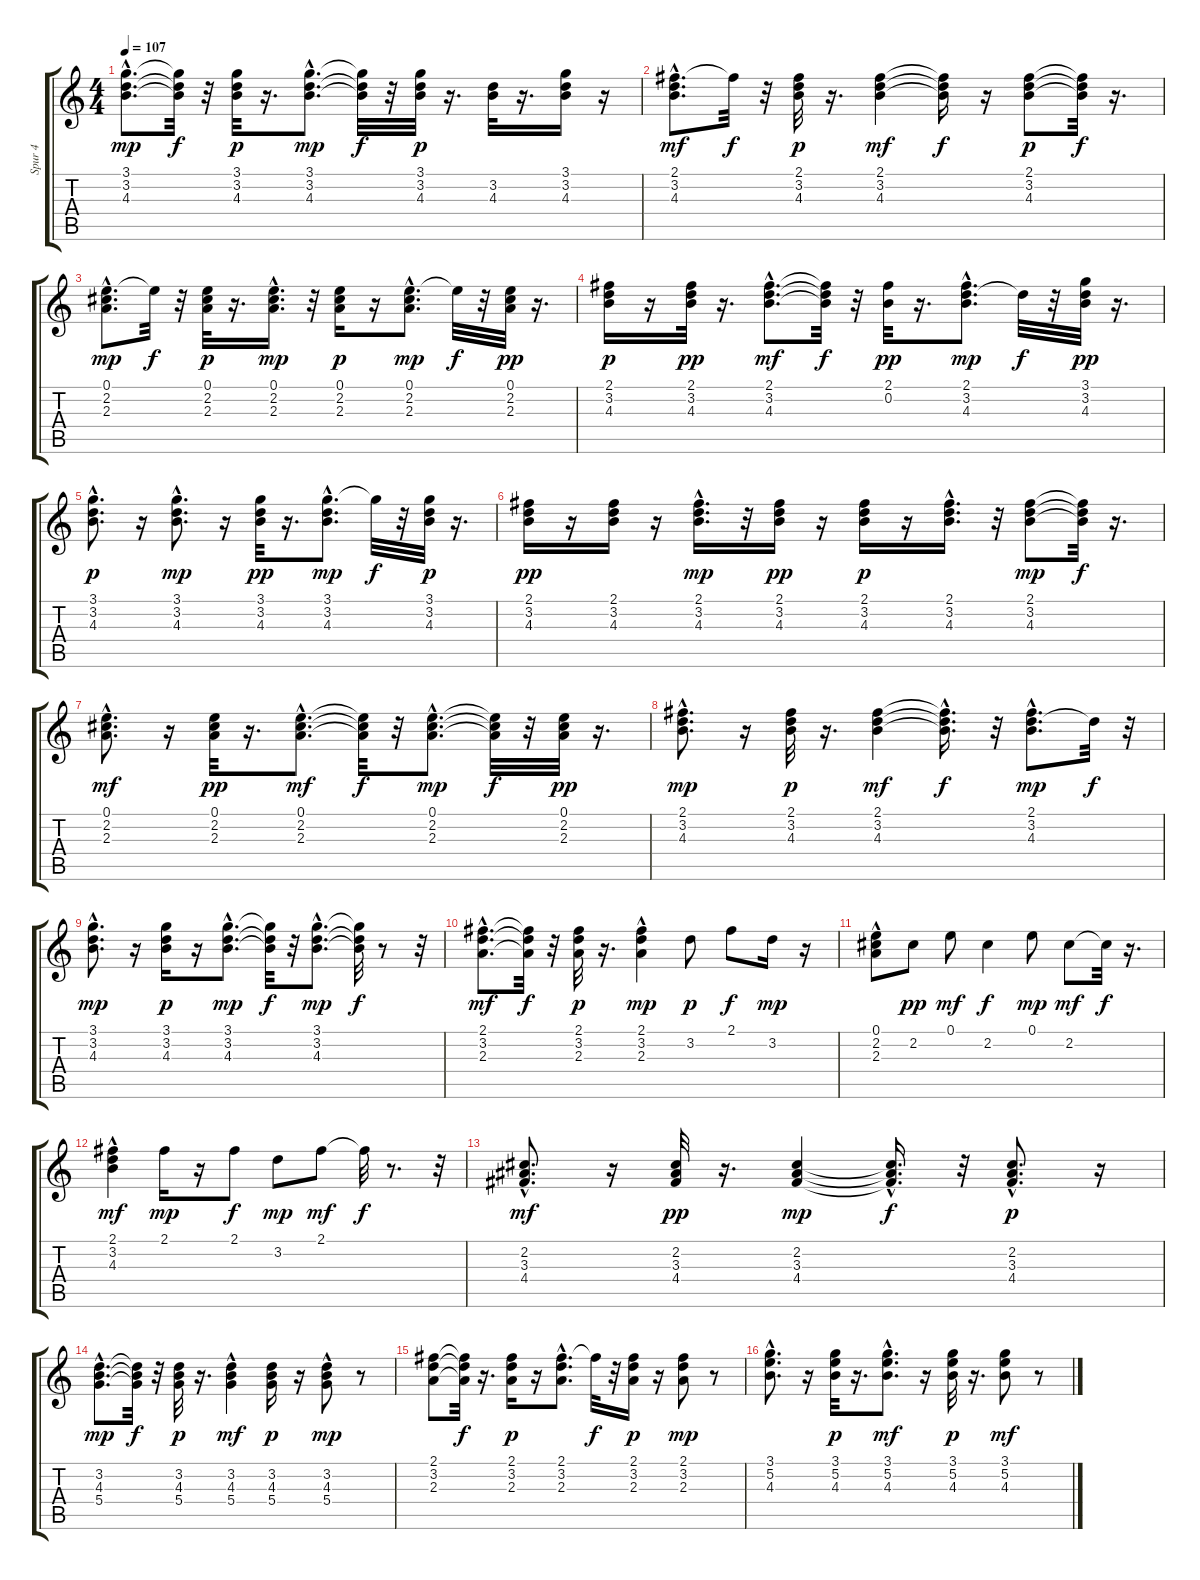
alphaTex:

\track ("Spur 4" "Spur 4") {instrument electricguitarclean}
\staff {score tabs}
\tuning (E4 B3 G3 D3 A2 E2) {hide}
\ts (4 4)
\tempo 107
\clef g2
\ks c
(3.1{hac} 3.2{hac} 4.3{hac}).8{d dy mp} (3.1{t} 3.2{t} 4.3{t}).32{dy f} r.32 (3.1 3.2 4.3).32{dy p} r.16{d} (3.1{hac} 3.2{hac} 4.3{hac}).8{d dy mp} (3.1{t} 3.2{t} 4.3{t}).32{dy f} r.32 (3.1 3.2 4.3).32{dy p} r.16{d} (3.2 4.3).32 r.16{d} (3.1 3.2 4.3).16 r.16 |
(2.1{hac} 3.2{hac} 4.3{hac}).8{d dy mf} 2.1{t}.32{dy f} r.32 (2.1 3.2 4.3).32{dy p} r.16{d} (2.1 3.2 4.3).4{dy mf} (2.1{t} 3.2{t} 4.3{t}).16{dy f} r.16 (2.1 3.2 4.3).8{dy p} (2.1{t} 3.2{t} 4.3{t}).32{dy f} r.16{d} |
(0.1{hac} 2.2{hac} 2.3{hac}).8{d dy mp} 0.1{t}.32{dy f} r.32 (0.1 2.2 2.3).32{dy p} r.16{d} (0.1{hac} 2.2 2.3{hac}).16{d dy mp} r.32 (0.1 2.2 2.3).16{dy p} r.16 (0.1{hac} 2.2{hac} 2.3{hac}).8{d dy mp} 0.1{t}.32{dy f} r.32 (0.1 2.2 2.3).32{dy pp} r.16{d} |
(2.1 3.2 4.3).16{dy p} r.16 (2.1 3.2 4.3).32{dy pp} r.16{d} (2.1{hac} 3.2{hac} 4.3{hac}).8{d dy mf} (2.1{t} 3.2{t} 4.3{t}).32{dy f} r.32 (2.1 0.2).32{dy pp} r.16{d} (2.1 3.2{hac} 4.3{hac}).8{d dy mp} 3.2{t}.32{dy f} r.32 (3.1 3.2 4.3).32{dy pp} r.16{d} |
(3.1{hac} 3.2{hac} 4.3{hac}).8{d dy p} r.16 (3.1{hac} 3.2{hac} 4.3{hac}).8{d dy mp} r.16 (3.1 3.2 4.3).32{dy pp} r.16{d} (3.1{hac} 3.2{hac} 4.3{hac}).8{d dy mp} 3.1{t}.32{dy f} r.32 (3.1 3.2 4.3).32{dy p} r.16{d} |
(2.1 3.2 4.3).16{dy pp} r.16 (2.1 3.2 4.3).16 r.16 (2.1{hac} 3.2{hac} 4.3{hac}).16{d dy mp} r.32 (2.1 3.2 4.3).16{dy pp} r.16 (2.1 3.2 4.3).16{dy p} r.16 (2.1{hac} 3.2{hac} 4.3{hac}).16{d} r.32 (2.1 3.2 4.3).8{dy mp} (2.1{t} 3.2{t} 4.3{t}).32{dy f} r.16{d} |
(0.1{hac} 2.2{hac} 2.3{hac}).8{d dy mf} r.16 (0.1 2.2 2.3).32{dy pp} r.16{d} (0.1{hac} 2.2{hac} 2.3{hac}).8{d dy mf} (0.1{t} 2.2{t} 2.3{t}).32{dy f} r.32 (0.1{hac} 2.2{hac} 2.3{hac}).8{d dy mp} (0.1{t} 2.2{t} 2.3{t}).32{dy f} r.32 (0.1 2.2 2.3).32{dy pp} r.16{d} |
(2.1{hac} 3.2{hac} 4.3{hac}).8{d dy mp} r.16 (2.1 3.2 4.3).32{dy p} r.16{d} (2.1 3.2 4.3).4{dy mf} (2.1{hac t} 3.2{hac t} 4.3{hac t}).16{d dy f} r.32 (2.1{hac} 3.2{hac} 4.3{hac}).8{d dy mp} 3.2{t}.32{dy f} r.32 |
(3.1{hac} 3.2{hac} 4.3{hac}).8{d dy mp} r.16 (3.1 3.2 4.3).16{dy p} r.16 (3.1{hac} 3.2{hac} 4.3{hac}).8{d dy mp} (3.1{t} 3.2{t} 4.3{t}).32{dy f} r.32 (3.1{hac} 3.2{hac} 4.3{hac}).8{d dy mp} (3.1{t} 3.2{t} 4.3{t}).32{dy f} r.8 r.32 |
(2.1{hac} 3.2{hac} 2.3{hac}).8{d dy mf} (2.1{t} 3.2{t} 2.3{t}).32{dy f} r.32 (2.1 3.2 2.3).32{dy p} r.16{d} (2.1 3.2{hac} 2.3).4{dy mp} 3.2.8{dy p} 2.1.8{dy f} 3.2.16{dy mp} r.16 |
(0.1{hac} 2.2{hac} 2.3{hac}).8 2.2.8{dy pp} 0.1.8{dy mf} 2.2.4{dy f} 0.1.8{dy mp} 2.2.8{dy mf} 2.2{t}.32{dy f} r.16{d} |
(2.1{hac} 3.2{hac} 4.3{hac}).4{dy mf} 2.1.16{dy mp} r.16 2.1.8{dy f} 3.2.8{dy mp} 2.1.8{dy mf} 2.1{t}.32{dy f} r.8{d} r.32 |
(2.2{hac} 3.3{hac} 4.4{hac}).8{d dy mf} r.16 (2.2 3.3 4.4).32{dy pp} r.16{d} (2.2 3.3 4.4).4{dy mp} (2.2{hac t} 3.3{hac t} 4.4{hac t}).16{d dy f} r.32 (2.2 3.3{hac} 4.4).8{d dy p} r.16 |
(3.2{hac} 4.3{hac} 5.4{hac}).8{d dy mp} (3.2{t} 4.3{t} 5.4{t}).32{dy f} r.32 (3.2 4.3 5.4).32{dy p} r.16{d} (3.2 4.3{hac} 5.4{hac}).4{dy mf} (3.2 4.3 5.4).16{dy p} r.16 (3.2 4.3 5.4{hac}).8{dy mp} r.8 |
(2.1 3.2 2.3).8 (2.1{t} 3.2{t} 2.3{t}).32{dy f} r.16{d} (2.1 3.2 2.3).16{dy p} r.16 (2.1{hac} 3.2{hac} 2.3{hac}).8{d} 2.1{t}.32{dy f} r.32 (2.1 3.2 2.3).16{dy p} r.16 (2.1 3.2 2.3).8{dy mp} r.8 |
(3.1{hac} 5.2{hac} 4.3{hac}).8{d} r.16 (3.1 5.2 4.3).32{dy p} r.16{d} (3.1{hac} 5.2{hac} 4.3{hac}).8{d dy mf} r.16 (3.1 5.2 4.3).32{dy p} r.16{d} (3.1 5.2 4.3).8{dy mf} r.8
